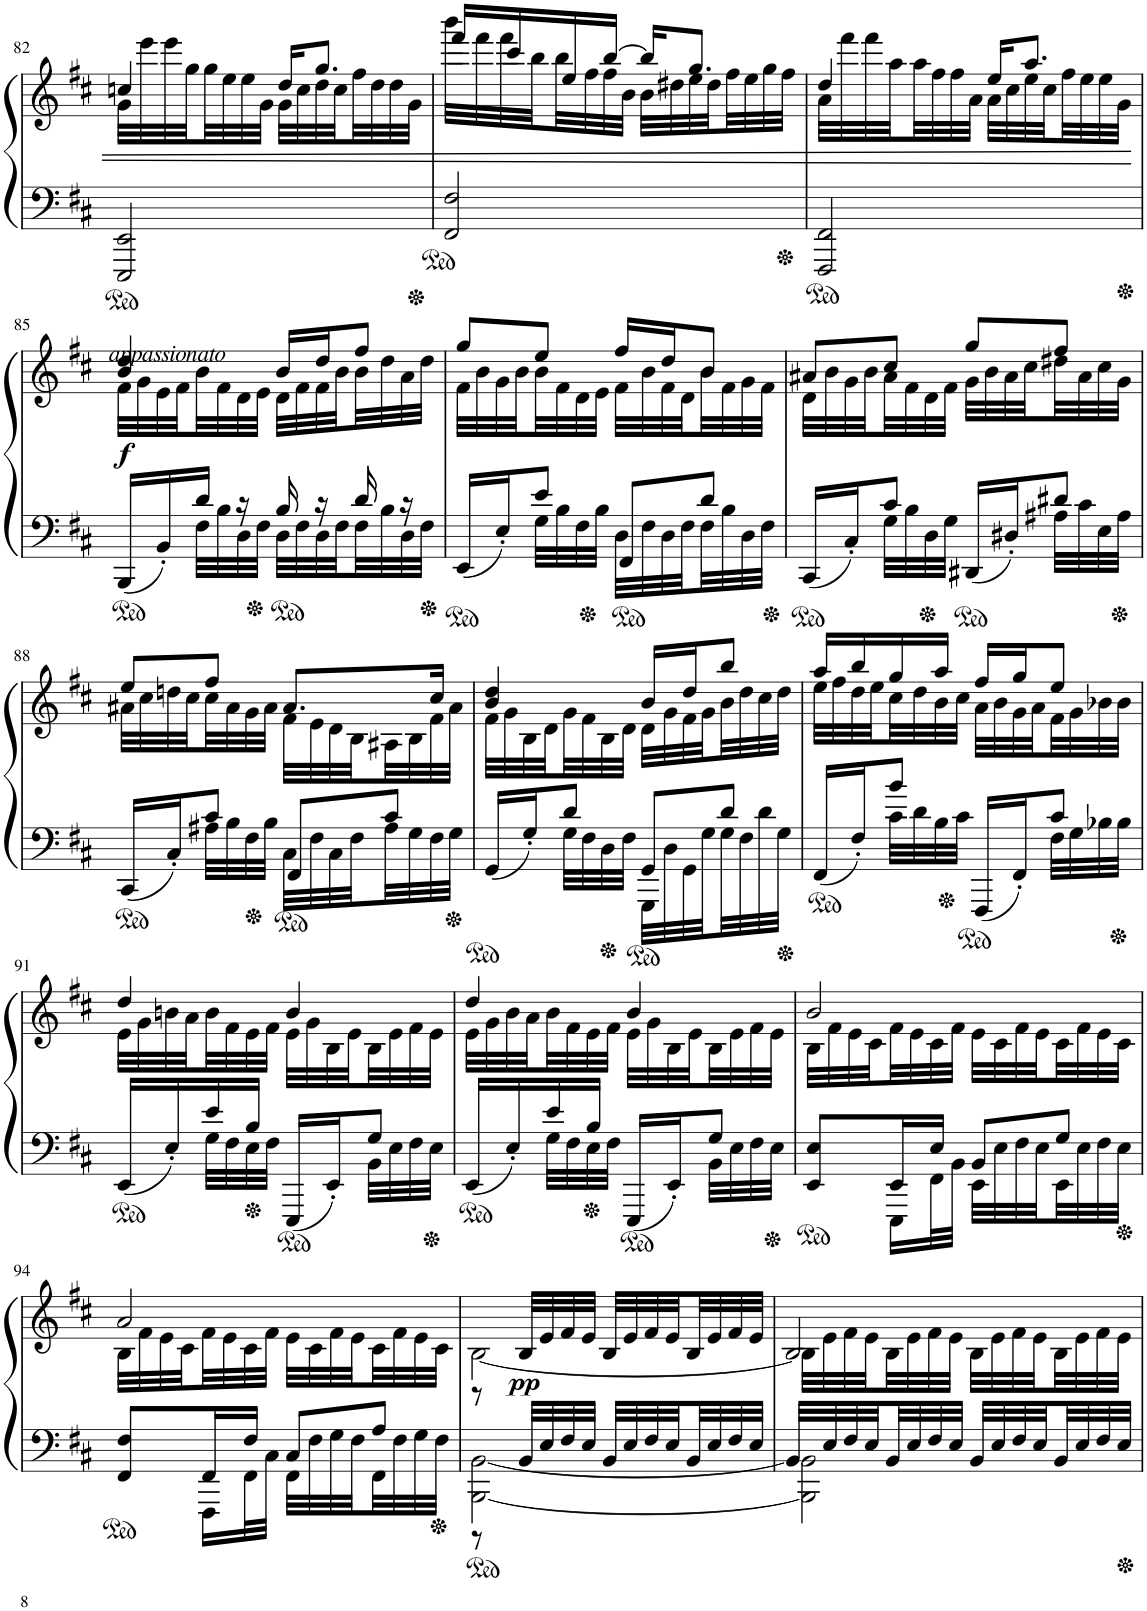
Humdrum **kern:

**kern	**kern	**dynam
*part1	*part1	*part1
*staff2	*staff1	*staff1/2
*I"Piano	*	*
*I'Pno.	*	*
!!LO:PB:g=z
*clefF4	*clefG2	*
*k[f#c#]	*k[f#c#]	*
*M2/4	*M2/4	*
=82	=82	=82
*	*^	*
2EEE/ 2EE/	4ccn/	32g\LLL	.
.	.	32eee\	.
.	.	32eee\	.
.	.	32gg\	.
.	.	32gg\	.
.	.	32ee\	.
.	.	32ee\	.
.	.	32g\JJJ	.
.	16dd/KL	32g\LLL	.
.	.	32cc\	.
.	8.gg/J	32dd\	.
.	.	32cc\	.
.	.	32ff#\	.
.	.	32dd\	.
.	.	32dd\	.
.	.	32g\JJJ	.
=83	=83	=83	=83
2FF#/ 2F#/	16fff#/LL	32bbb\LLL	.
.	.	32fff#\	.
.	16ccc#/	32fff#\	.
.	.	32bb\	.
.	16ee/	32bb\	.
.	.	32ff#\	.
.	[16bb/JJ	32ff#\	.
.	.	32b\JJJ	.
.	16bb/KL]	32b\LLL	.
.	.	32dd#X\	.
.	8.gg/J	32ee\	.
.	.	32dd#\	.
.	.	32ff#\	.
.	.	32ee\	.
.	.	32gg\	.
.	.	32ff#\JJJ	.
=84	=84	=84	=84
2FFF#/ 2FF#/	4dd/	32a\LLL	.
.	.	32fff#\	.
.	.	32fff#\	.
.	.	32aa\	.
.	.	32aa\	.
.	.	32ff#\	.
.	.	32ff#\	.
.	.	32a\JJJ	.
.	16ee/KL	32a\LLL	.
.	.	32cc#\	.
.	8.aa/J	32ee\	.
.	.	32cc#\	.
.	.	32ff#\	.
.	.	32ee\	.
.	.	32ee\	.
.	.	32g\JJJ	.
!!LO:LB:g=z	!!
=85	=85	=85	=85
*^	*	*	*
!	!	!LO:TX:b:i:t=appassionato	!	!
!	!	!	!	!LO:DY:b
16BBB/LL	8ryy	4b/ 4dd/	32f#\LLL	f
.	.	.	32g\	.
16BB'/	.	.	32e\	.
.	.	.	32f#\	.
16d/JJ	32F#\LLL	.	32b\	.
.	32B\	.	32f#\	.
16r	32D\	.	32d\	.
.	32F#\JJJ	.	32e\JJJ	.
16B/	32D\LLL	16b/LL	32d\LLL	.
.	32F#\	.	32f#\	.
16r	32D\	16dd/J	32f#\	.
.	32F#\	.	32b\	.
16d/	32F#\	8ff#/J	32b\	.
.	32B\	.	32dd\	.
16r	32D\	.	32a\	.
.	32F#\JJJ	.	32dd\JJJ	.
=86	=86	=86	=86	=86
16EE/LL	8ryy	8gg/L	32f#\LLL	.
.	.	.	32b\	.
16E'/J	.	.	32g\	.
.	.	.	32b\	.
8e/J	32G\LLL	8ee/J	32b\	.
.	32B\	.	32f#\	.
.	32F#\	.	32d\	.
.	32B\JJJ	.	32e\JJJ	.
8FF#/L	32D\LLL	16ff#/LL	32f#\LLL	.
.	32F#\	.	32b\	.
.	32D\	16dd/J	32f#\	.
.	32F#\	.	32d\	.
8d/J	32F#\	8b/J	32b\	.
.	32B\	.	32f#\	.
.	32D\	.	32g\	.
.	32F#\JJJ	.	32f#\JJJ	.
=87	=87	=87	=87	=87
16CC#/LL	8ryy	8a#X/L	32d\LLL	.
.	.	.	32b\	.
16C#'/J	.	.	32g\	.
.	.	.	32b\	.
8c#/J	32G\LLL	8cc#/J	32a#\	.
.	32B\	.	32f#\	.
.	32D\	.	32d\	.
.	32G\JJJ	.	32f#\JJJ	.
16DD#X/LL	8ryy	8gg/L	32g\LLL	.
.	.	.	32b\	.
16D#X'/J	.	.	32a#\	.
.	.	.	32cc#\	.
8d#X/J	32A#X\LLL	8ff#/J	32dd#X\	.
.	32c#\	.	32a#\	.
.	32E\	.	32cc#\	.
.	32A#\JJJ	.	32g\JJJ	.
!!LO:LB:g=z	!!
=88	=88	=88	=88	=88
16CC#/LL	8ryy	8ee/L	32a#X\LLL	.
.	.	.	32cc#\	.
16C#'/J	.	.	32ddn\	.
.	.	.	32cc#\	.
8c#/J	32A#X\LLL	8ff#/J	32cc#\	.
.	32B\	.	32a#\	.
.	32F#\	.	32g\	.
.	32B\JJJ	.	32a#\JJJ	.
8FF#/L	32C#\LLL	8.a#/L	32f#\LLL	.
.	32F#\	.	32e\	.
.	32C#\	.	32d\	.
.	32F#\	.	32B\	.
8c#/J	32A#\	.	32A#X\	.
.	32G\	.	32B\	.
.	32F#\	16cc#/Jk	32f#\	.
.	32G\JJJ	.	32a#\JJJ	.
=89	=89	=89	=89	=89
16GG/LL	8ryy	4b/ 4dd/	32f#\LLL	.
.	.	.	32g\	.
16G'/J	.	.	32B\	.
.	.	.	32d\	.
8d/J	32G\LLL	.	32g\	.
.	32F#\	.	32f#\	.
.	32D\	.	32B\	.
.	32F#\JJJ	.	32d\JJJ	.
8GG/L	32GGG\LLL	16b/LL	32d\LLL	.
.	32D\	.	32g\	.
.	32GG\	16dd/J	32f#\	.
.	32G\	.	32g\	.
8d/J	32G\	8bb/J	32b\	.
.	32F#\	.	32dd\	.
.	32d\	.	32cc#\	.
.	32G\JJJ	.	32dd\JJJ	.
=90	=90	=90	=90	=90
16FF#/LL	8ryy	16aa/LL	32ee\LLL	.
.	.	.	32ff#\	.
16F#'/J	.	16bb/	32dd\	.
.	.	.	32ee\	.
8b/J	32c#\LLL	16gg/	32cc#\	.
.	32d\	.	32dd\	.
.	32B\	16aa/JJ	32b\	.
.	32c#\JJJ	.	32cc#\JJJ	.
16FFF#/LL	8ryy	16ff#/LL	32a\LLL	.
.	.	.	32b\	.
16FF#'/J	.	16gg/J	32g\	.
.	.	.	32a\	.
8c#/J	32F#\LLL	8ee/J	32f#\	.
.	32G\	.	32g\	.
.	32B-X\	.	32b-X\	.
.	32B-\JJJ	.	32b-\JJJ	.
!!LO:LB:g=z	!!
=91	=91	=91	=91	=91
16EE/LL	8ryy	4dd/	32e\LLL	.
.	.	.	32g\	.
16E'/	.	.	32bn\	.
.	.	.	32a\	.
16e/	32G\LLL	.	32b\	.
.	32F#\	.	32f#\	.
16B/JJ	32E\	.	32e\	.
.	32F#\JJJ	.	32f#\JJJ	.
16EEE/LL	8ryy	4b/	32e\LLL	.
.	.	.	32g\	.
16EE'/J	.	.	32B\	.
.	.	.	32e\	.
8G/J	32BB\LLL	.	32B\	.
.	32E\	.	32e\	.
.	32F#\	.	32f#\	.
.	32E\JJJ	.	32e\JJJ	.
=92	=92	=92	=92	=92
16EE/LL	8ryy	4dd/	32e\LLL	.
.	.	.	32g\	.
16E'/	.	.	32b\	.
.	.	.	32a\	.
16e/	32G\LLL	.	32b\	.
.	32F#\	.	32f#\	.
16B/JJ	32E\	.	32e\	.
.	32F#\JJJ	.	32f#\JJJ	.
16EEE/LL	8ryy	4b/	32e\LLL	.
.	.	.	32g\	.
16EE'/J	.	.	32B\	.
.	.	.	32e\	.
8G/J	32BB\LLL	.	32B\	.
.	32E\	.	32e\	.
.	32F#\	.	32f#\	.
.	32E\JJJ	.	32e\JJJ	.
=93	=93	=93	=93	=93
8EE/ 8E/L	8ryy	2b/	32B\LLL	.
.	.	.	32f#\	.
.	.	.	32e\	.
.	.	.	32c#\	.
16EE/L	16EEE\LL	.	32f#\	.
.	.	.	32e\	.
16E/JJ	32FF#\L	.	32c#\	.
.	32BB\JJJ	.	32f#\JJJ	.
8BB/L	32EE\LLL	.	32e\LLL	.
.	32E\	.	32c#\	.
.	32F#\	.	32f#\	.
.	32E\	.	32e\	.
8G/J	32EE\	.	32c#\	.
.	32E\	.	32f#\	.
.	32F#\	.	32e\	.
.	32E\JJJ	.	32c#\JJJ	.
!!LO:LB:g=z	!!
=94	=94	=94	=94	=94
8FF#/ 8F#/L	8ryy	2a/	32B\LLL	.
.	.	.	32f#\	.
.	.	.	32e\	.
.	.	.	32c#\	.
16FF#/L	16FFF#\LL	.	32f#\	.
.	.	.	32e\	.
16F#/JJ	32FF#\L	.	32c#\	.
.	32C#\JJJ	.	32f#\JJJ	.
8C#/L	32FF#\LLL	.	32e\LLL	.
.	32F#\	.	32c#\	.
.	32G\	.	32f#\	.
.	32F#\	.	32e\	.
8A/J	32FF#\	.	32c#\	.
.	32F#\	.	32f#\	.
.	32G\	.	32e\	.
.	32F#\JJJ	.	32c#\JJJ	.
=95	=95	=95	=95	=95
[2BBB\ [2BB\	8r	[2B\	8r	.
!	!	!	!	!LO:DY:b
.	32BB/LLL	.	32B/LLL	pp
.	32E/	.	32e/	.
.	32F#/	.	32f#/	.
.	32E/JJJ	.	32e/JJJ	.
.	32BB/LLL	.	32B/LLL	.
.	32E/	.	32e/	.
.	32F#/	.	32f#/	.
.	32E/	.	32e/	.
.	32BB/	.	32B/	.
.	32E/	.	32e/	.
.	32F#/	.	32f#/	.
.	32E/JJJ	.	32e/JJJ	.
=96	=96	=96	=96	=96
2BBB\] 2BB\]	32BB/LLL	2B/]	32B\LLL	.
.	32E/	.	32e\	.
.	32F#/	.	32f#\	.
.	32E/	.	32e\	.
.	32BB/	.	32B\	.
.	32E/	.	32e\	.
.	32F#/	.	32f#\	.
.	32E/JJJ	.	32e\JJJ	.
.	32BB/LLL	.	32B\LLL	.
.	32E/	.	32e\	.
.	32F#/	.	32f#\	.
.	32E/	.	32e\	.
.	32BB/	.	32B\	.
.	32E/	.	32e\	.
.	32F#/	.	32f#\	.
.	32E/JJJ	.	32e\JJJ	.
*v	*v	*	*	*
*	*v	*v	*
=	=	=
*-	*-	*-
